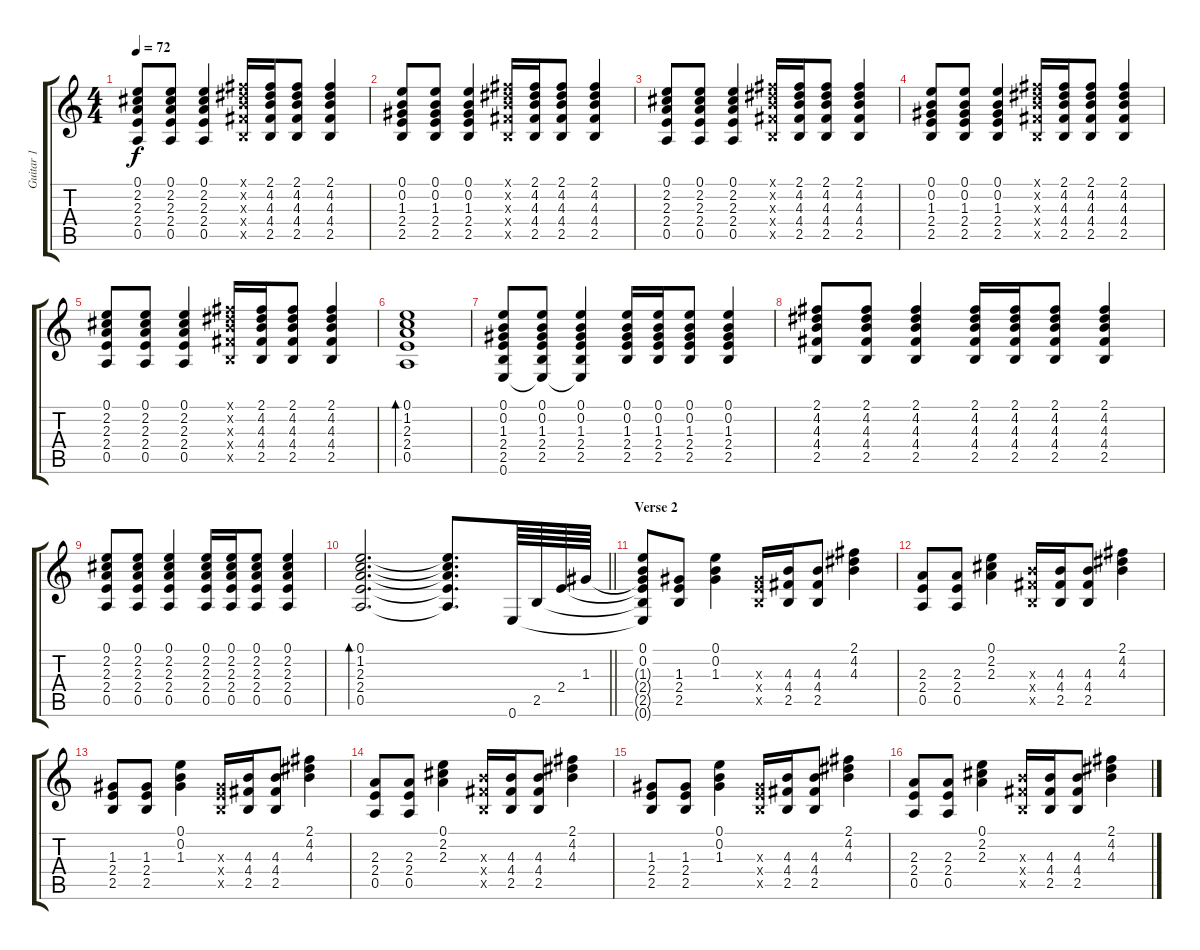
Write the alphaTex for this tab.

\track ("Guitar 1" "Guitar 1") {instrument acousticguitarsteel}
\staff {score tabs}
\tuning (E4 B3 G3 D3 A2 E2) {hide}
\ts (4 4)
\tempo 72
\clef g2
\ks c
(0.1 2.2 2.3 2.4 0.5).8{dy f} (0.1 2.2 2.3 2.4 0.5).8 (0.1 2.2 2.3 2.4 0.5).4 (2.1{x} 4.2{x} 4.3{x} 4.4{x} 2.5{x}).16 (2.1 4.2 4.3 4.4 2.5).16 (2.1 4.2 4.3 4.4 2.5).8 (2.1 4.2 4.3 4.4 2.5).4 |
(0.1 0.2 1.3 2.4 2.5).8 (0.1 0.2 1.3 2.4 2.5).8 (0.1 0.2 1.3 2.4 2.5).4 (2.1{x} 4.2{x} 4.3{x} 4.4{x} 2.5{x}).16 (2.1 4.2 4.3 4.4 2.5).16 (2.1 4.2 4.3 4.4 2.5).8 (2.1 4.2 4.3 4.4 2.5).4 |
(0.1 2.2 2.3 2.4 0.5).8 (0.1 2.2 2.3 2.4 0.5).8 (0.1 2.2 2.3 2.4 0.5).4 (2.1{x} 4.2{x} 4.3{x} 4.4{x} 2.5{x}).16 (2.1 4.2 4.3 4.4 2.5).16 (2.1 4.2 4.3 4.4 2.5).8 (2.1 4.2 4.3 4.4 2.5).4 |
(0.1 0.2 1.3 2.4 2.5).8 (0.1 0.2 1.3 2.4 2.5).8 (0.1 0.2 1.3 2.4 2.5).4 (2.1{x} 4.2{x} 4.3{x} 4.4{x} 2.5{x}).16 (2.1 4.2 4.3 4.4 2.5).16 (2.1 4.2 4.3 4.4 2.5).8 (2.1 4.2 4.3 4.4 2.5).4 |
(0.1 2.2 2.3 2.4 0.5).8 (0.1 2.2 2.3 2.4 0.5).8 (0.1 2.2 2.3 2.4 0.5).4 (2.1{x} 4.2{x} 4.3{x} 4.4{x} 2.5{x}).16 (2.1 4.2 4.3 4.4 2.5).16 (2.1 4.2 4.3 4.4 2.5).8 (2.1 4.2 4.3 4.4 2.5).4 |
(0.1 1.2 2.3 2.4 0.5).1{bd 60} |
(0.1 0.2 1.3 2.4 2.5 0.6).8 (0.1 0.2 1.3 2.4 2.5 0.6{t}).8 (0.1 0.2 1.3 2.4 2.5 0.6{t}).4 (0.1 0.2 1.3 2.4 2.5).16 (0.1 0.2 1.3 2.4 2.5).16 (0.1 0.2 1.3 2.4 2.5).8 (0.1 0.2 1.3 2.4 2.5).4 |
(2.1 4.2 4.3 4.4 2.5).8 (2.1 4.2 4.3 4.4 2.5).8 (2.1 4.2 4.3 4.4 2.5).4 (2.1 4.2 4.3 4.4 2.5).16 (2.1 4.2 4.3 4.4 2.5).16 (2.1 4.2 4.3 4.4 2.5).8 (2.1 4.2 4.3 4.4 2.5).4 |
(0.1 2.2 2.3 2.4 0.5).8 (0.1 2.2 2.3 2.4 0.5).8 (0.1 2.2 2.3 2.4 0.5).4 (0.1 2.2 2.3 2.4 0.5).16 (0.1 2.2 2.3 2.4 0.5).16 (0.1 2.2 2.3 2.4 0.5).8 (0.1 2.2 2.3 2.4 0.5).4 |
\barLineRight lightlight
(0.1 1.2 2.3 2.4 0.5).2{d bd 60} (0.1{t} 1.2{t} 2.3{t} 2.4{t} 0.5{t}).8{d} 0.6.64{volume 10} 2.5.64 2.4.64 1.3.64 |
\section ("" "Verse 2")
(0.1 0.2 1.3{t} 2.4{t} 2.5{t} 0.6{t}).8 (1.3 2.4 2.5).8{volume 6} (0.1 0.2 1.3).4 (1.3{x} 2.4{x} 2.5{x}).16 (4.3 4.4 2.5).16 (4.3 4.4 2.5).8 (2.1 4.2 4.3).4 |
(2.3 2.4 0.5).8 (2.3 2.4 0.5).8 (0.1 2.2 2.3).4 (4.3{x} 4.4{x} 2.5{x}).16 (4.3 4.4 2.5).16 (4.3 4.4 2.5).8 (2.1 4.2 4.3).4 |
(1.3 2.4 2.5).8 (1.3 2.4 2.5).8 (0.1 0.2 1.3).4 (1.3{x} 2.4{x} 2.5{x}).16 (4.3 4.4 2.5).16 (4.3 4.4 2.5).8 (2.1 4.2 4.3).4 |
(2.3 2.4 0.5).8 (2.3 2.4 0.5).8 (0.1 2.2 2.3).4 (4.3{x} 4.4{x} 2.5{x}).16 (4.3 4.4 2.5).16 (4.3 4.4 2.5).8 (2.1 4.2 4.3).4 |
(1.3 2.4 2.5).8 (1.3 2.4 2.5).8 (0.1 0.2 1.3).4 (1.3{x} 2.4{x} 2.5{x}).16 (4.3 4.4 2.5).16 (4.3 4.4 2.5).8 (2.1 4.2 4.3).4 |
(2.3 2.4 0.5).8 (2.3 2.4 0.5).8 (0.1 2.2 2.3).4 (4.3{x} 4.4{x} 2.5{x}).16 (4.3 4.4 2.5).16 (4.3 4.4 2.5).8 (2.1 4.2 4.3).4
